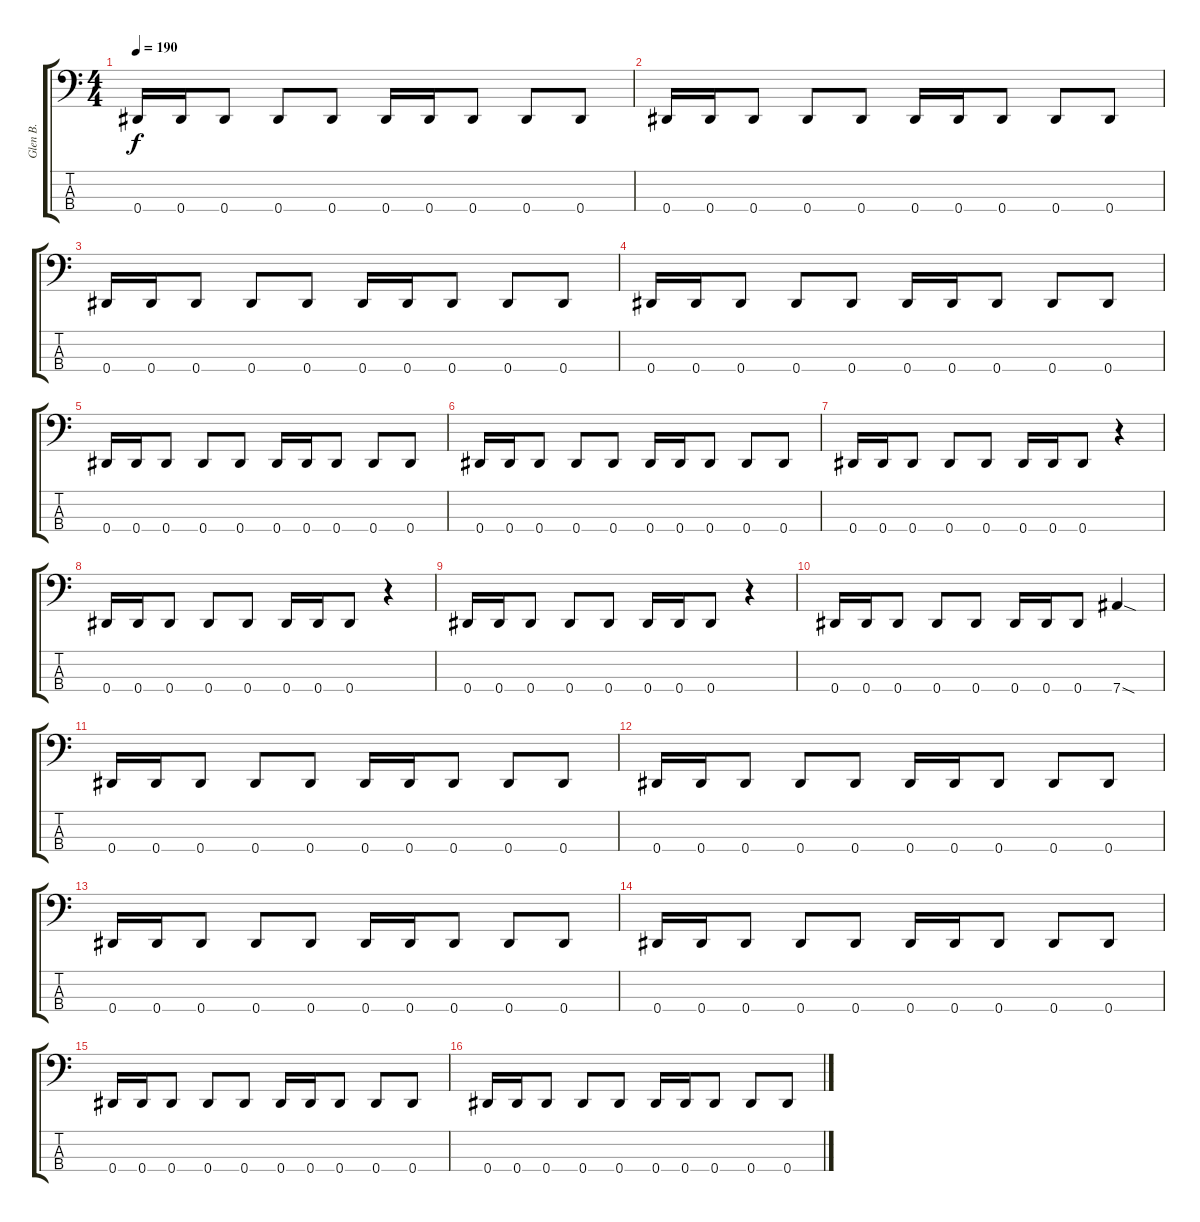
\track ("Glen B." "Glen B.") {instrument electricbasspick}
\staff {score tabs}
\tuning (Gb2 Db2 Ab1 Eb1) {hide}
\ts (4 4)
\tempo 190
\clef f4
\ks c
0.4.16{dy f} 0.4.16 0.4.8 0.4.8 0.4.8 0.4.16 0.4.16 0.4.8 0.4.8 0.4.8 |
0.4.16 0.4.16 0.4.8 0.4.8 0.4.8 0.4.16 0.4.16 0.4.8 0.4.8 0.4.8 |
0.4.16 0.4.16 0.4.8 0.4.8 0.4.8 0.4.16 0.4.16 0.4.8 0.4.8 0.4.8 |
0.4.16 0.4.16 0.4.8 0.4.8 0.4.8 0.4.16 0.4.16 0.4.8 0.4.8 0.4.8 |
0.4.16 0.4.16 0.4.8 0.4.8 0.4.8 0.4.16 0.4.16 0.4.8 0.4.8 0.4.8 |
0.4.16 0.4.16 0.4.8 0.4.8 0.4.8 0.4.16 0.4.16 0.4.8 0.4.8 0.4.8 |
0.4.16 0.4.16 0.4.8 0.4.8 0.4.8 0.4.16 0.4.16 0.4.8 r.4 |
0.4.16 0.4.16 0.4.8 0.4.8 0.4.8 0.4.16 0.4.16 0.4.8 r.4 |
0.4.16 0.4.16 0.4.8 0.4.8 0.4.8 0.4.16 0.4.16 0.4.8 r.4 |
0.4.16 0.4.16 0.4.8 0.4.8 0.4.8 0.4.16 0.4.16 0.4.8 7.4{sod}.4 |
0.4.16 0.4.16 0.4.8 0.4.8 0.4.8 0.4.16 0.4.16 0.4.8 0.4.8 0.4.8 |
0.4.16 0.4.16 0.4.8 0.4.8 0.4.8 0.4.16 0.4.16 0.4.8 0.4.8 0.4.8 |
0.4.16 0.4.16 0.4.8 0.4.8 0.4.8 0.4.16 0.4.16 0.4.8 0.4.8 0.4.8 |
0.4.16 0.4.16 0.4.8 0.4.8 0.4.8 0.4.16 0.4.16 0.4.8 0.4.8 0.4.8 |
0.4.16 0.4.16 0.4.8 0.4.8 0.4.8 0.4.16 0.4.16 0.4.8 0.4.8 0.4.8 |
0.4.16 0.4.16 0.4.8 0.4.8 0.4.8 0.4.16 0.4.16 0.4.8 0.4.8 0.4.8
